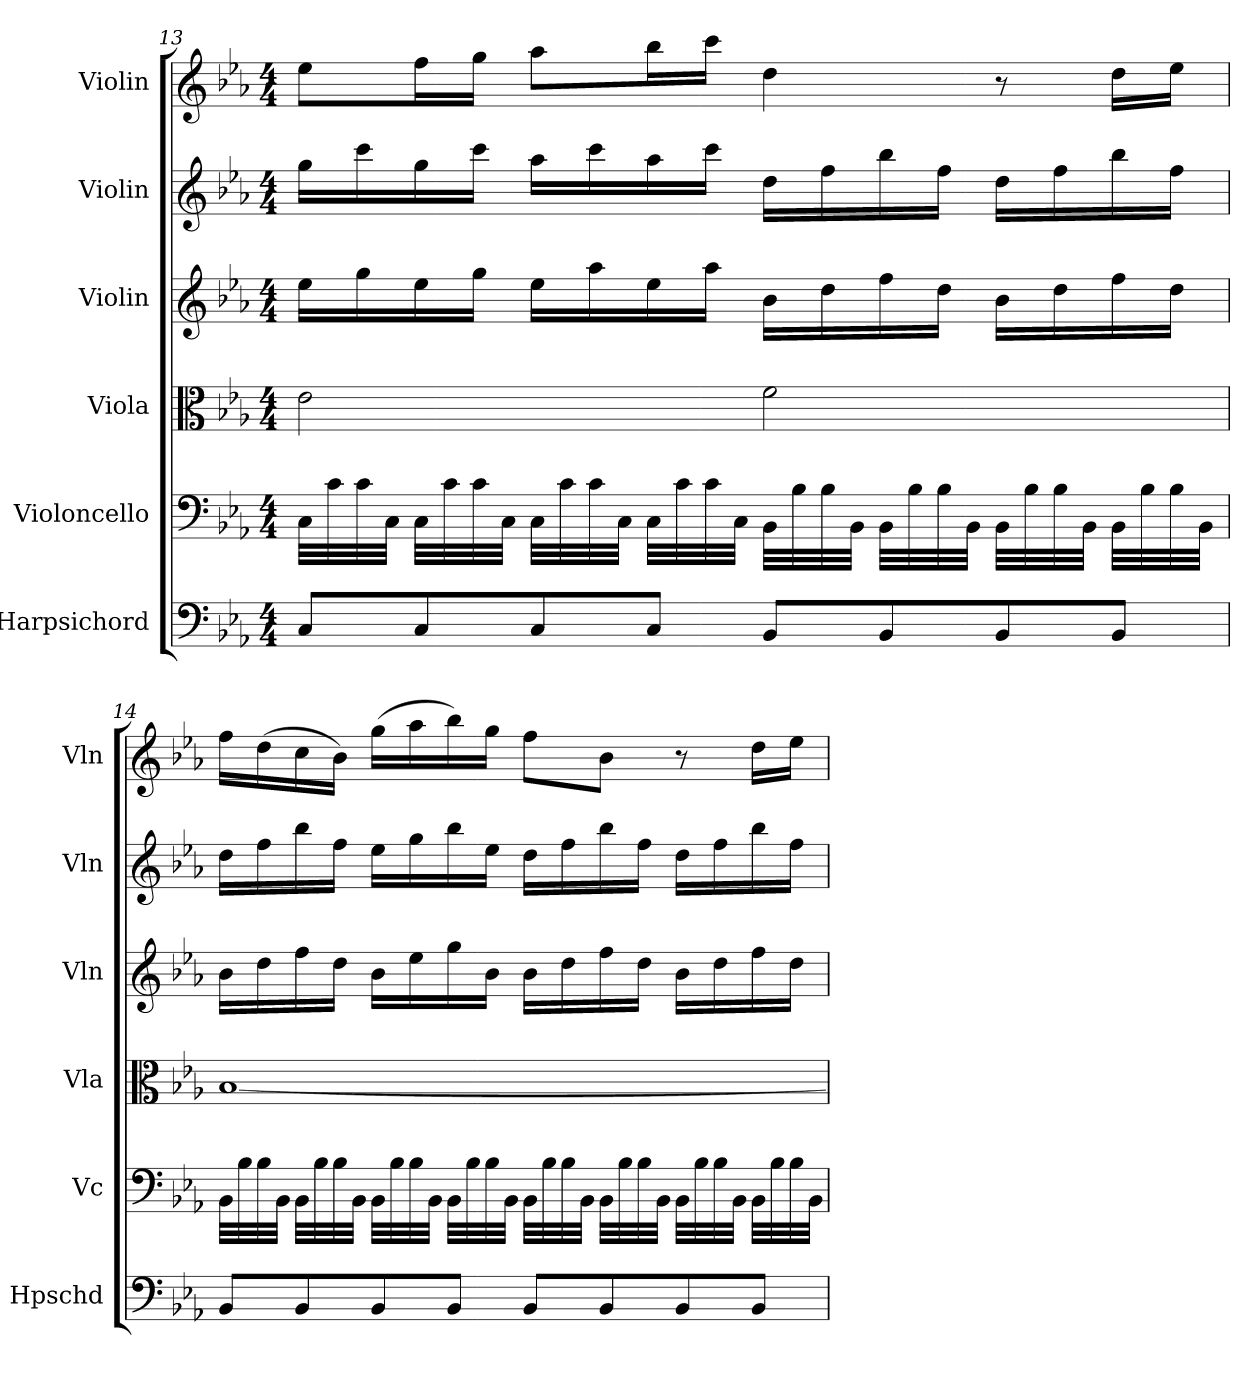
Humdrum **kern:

**kern	**kern	**kern	**kern	**kern	**kern
*part6	*part5	*part4	*part3	*part2	*part1
*staff6	*staff5	*staff4	*staff3	*staff2	*staff1
*I"Harpsichord	*I"Violoncello	*I"Viola	*I"Violin	*I"Violin	*I"Violin
*I'Hpschd	*I'Vc	*I'Vla	*I'Vln	*I'Vln	*I'Vln
*clefF4	*clefF4	*clefC3	*clefG2	*clefG2	*clefG2
*k[b-e-a-]	*k[b-e-a-]	*k[b-e-a-]	*k[b-e-a-]	*k[b-e-a-]	*k[b-e-a-]
*E-:	*E-:	*E-:	*E-:	*E-:	*E-:
*M4/4	*M4/4	*M4/4	*M4/4	*M4/4	*M4/4
=13	=13	=13	=13	=13	=13
8C/L	32C\LLL	2e-\	16ee-\LL	16gg\LL	8ee-\L
.	32c\	.	.	.	.
.	32c\	.	16gg\	16ccc\	.
.	32C\JJJ	.	.	.	.
8C/	32C\LLL	.	16ee-\	16gg\	16ff\L
.	32c\	.	.	.	.
.	32c\	.	16gg\JJ	16ccc\JJ	16gg\JJ
.	32C\JJJ	.	.	.	.
8C/	32C\LLL	.	16ee-\LL	16aa-\LL	8aa-\L
.	32c\	.	.	.	.
.	32c\	.	16aa-\	16ccc\	.
.	32C\JJJ	.	.	.	.
8C/J	32C\LLL	.	16ee-\	16aa-\	16bb-\L
.	32c\	.	.	.	.
.	32c\	.	16aa-\JJ	16ccc\JJ	16ccc\JJ
.	32C\JJJ	.	.	.	.
8BB-/L	32BB-\LLL	2f\	16b-\LL	16dd\LL	4dd\
.	32B-\	.	.	.	.
.	32B-\	.	16dd\	16ff\	.
.	32BB-\JJJ	.	.	.	.
8BB-/	32BB-\LLL	.	16ff\	16bb-\	.
.	32B-\	.	.	.	.
.	32B-\	.	16dd\JJ	16ff\JJ	.
.	32BB-\JJJ	.	.	.	.
8BB-/	32BB-\LLL	.	16b-\LL	16dd\LL	8r
.	32B-\	.	.	.	.
.	32B-\	.	16dd\	16ff\	.
.	32BB-\JJJ	.	.	.	.
8BB-/J	32BB-\LLL	.	16ff\	16bb-\	16dd\LL
.	32B-\	.	.	.	.
.	32B-\	.	16dd\JJ	16ff\JJ	16ee-\JJ
.	32BB-\JJJ	.	.	.	.
=14	=14	=14	=14	=14	=14
8BB-/L	32BB-\LLL	[1B-/	16b-\LL	16dd\LL	16ff\LL
.	32B-\	.	.	.	.
.	32B-\	.	16dd\	16ff\	(16dd\
.	32BB-\JJJ	.	.	.	.
8BB-/	32BB-\LLL	.	16ff\	16bb-\	16cc\
.	32B-\	.	.	.	.
.	32B-\	.	16dd\JJ	16ff\JJ	16b-\JJ)
.	32BB-\JJJ	.	.	.	.
8BB-/	32BB-\LLL	.	16b-\LL	16ee-\LL	(16gg\LL
.	32B-\	.	.	.	.
.	32B-\	.	16ee-\	16gg\	16aa-\
.	32BB-\JJJ	.	.	.	.
8BB-/J	32BB-\LLL	.	16gg\	16bb-\	16bb-\)
.	32B-\	.	.	.	.
.	32B-\	.	16b-\JJ	16ee-\JJ	16gg\JJ
.	32BB-\JJJ	.	.	.	.
8BB-/L	32BB-\LLL	.	16b-\LL	16dd\LL	8ff\L
.	32B-\	.	.	.	.
.	32B-\	.	16dd\	16ff\	.
.	32BB-\JJJ	.	.	.	.
8BB-/	32BB-\LLL	.	16ff\	16bb-\	8b-\J
.	32B-\	.	.	.	.
.	32B-\	.	16dd\JJ	16ff\JJ	.
.	32BB-\JJJ	.	.	.	.
8BB-/	32BB-\LLL	.	16b-\LL	16dd\LL	8r
.	32B-\	.	.	.	.
.	32B-\	.	16dd\	16ff\	.
.	32BB-\JJJ	.	.	.	.
8BB-/J	32BB-\LLL	.	16ff\	16bb-\	16dd\LL
.	32B-\	.	.	.	.
.	32B-\	.	16dd\JJ	16ff\JJ	16ee-\JJ
.	32BB-\JJJ	.	.	.	.
=	=	=	=	=	=
*-	*-	*-	*-	*-	*-
